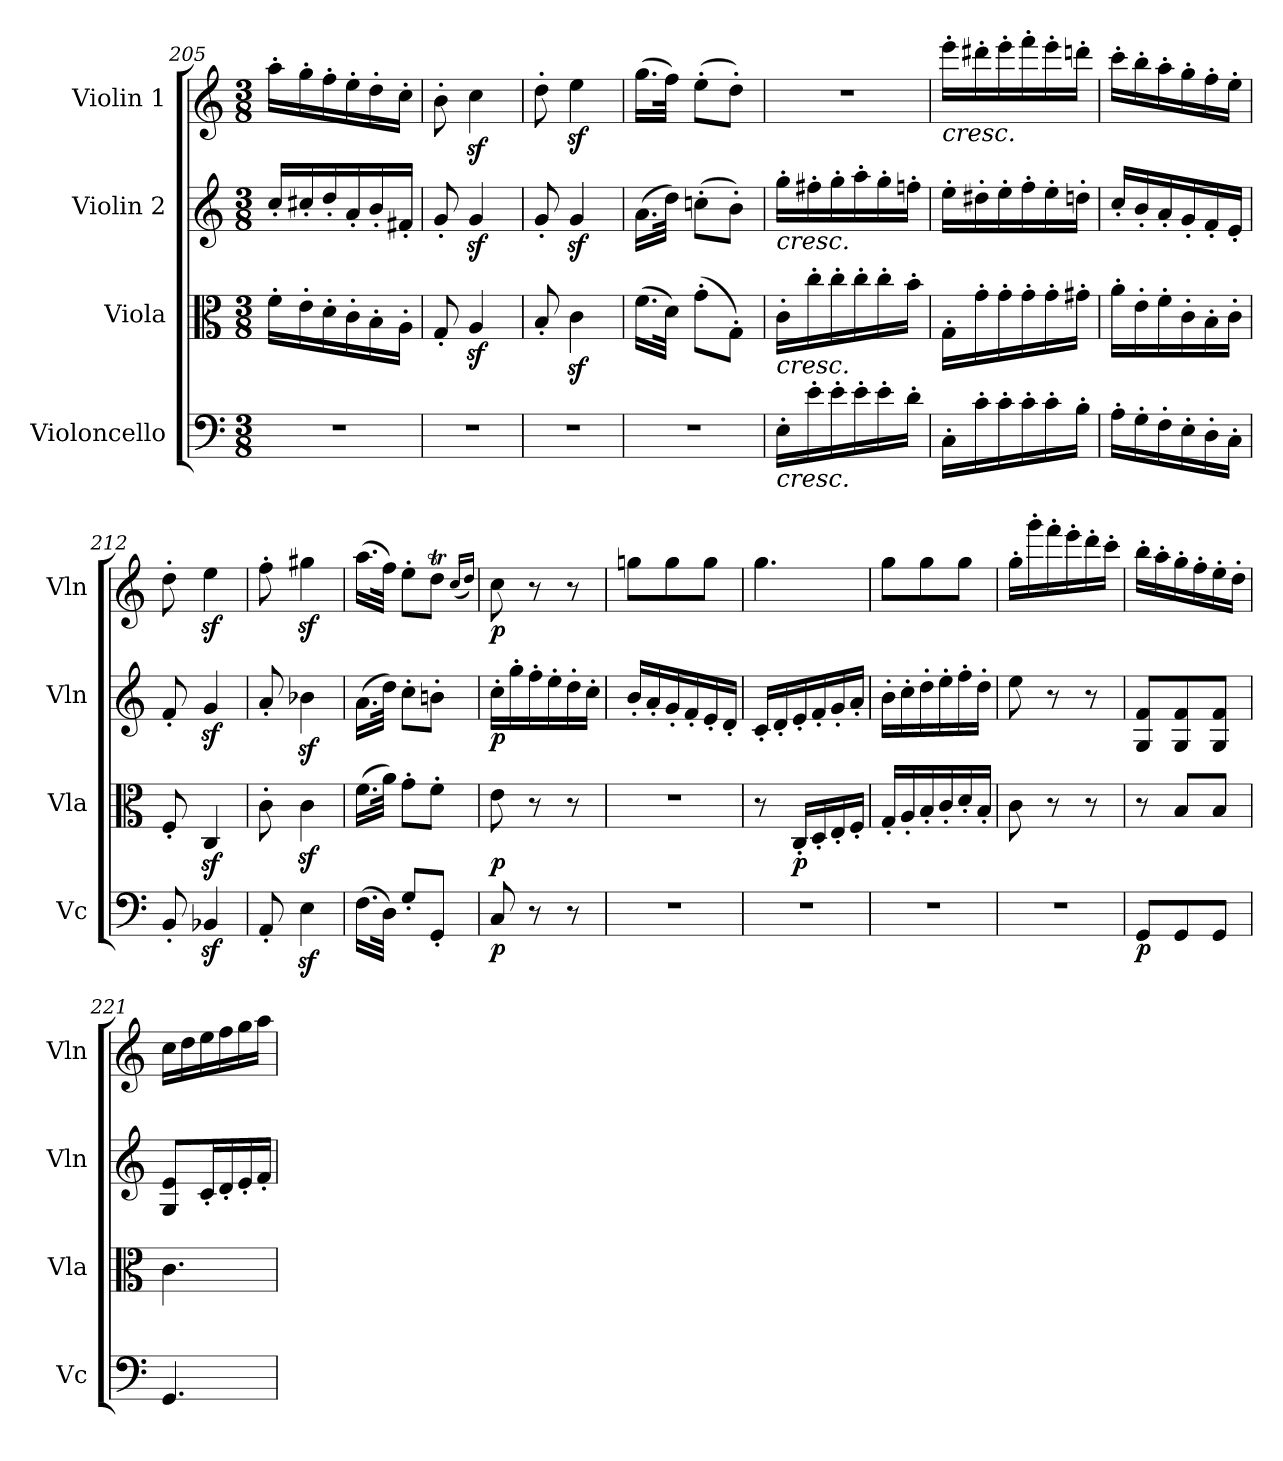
**kern	**dynam	**kern	**dynam	**kern	**dynam	**kern	**dynam
*part4	*part4	*part3	*part3	*part2	*part2	*part1	*part1
*staff4	*staff4	*staff3	*staff3	*staff2	*staff2	*staff1	*staff1
*I"Violoncello	*	*I"Viola	*	*I"Violin 2	*	*I"Violin 1	*
*I'Vc	*	*I'Vla	*	*I'Vln	*	*I'Vln	*
*clefF4	*	*clefC3	*	*clefG2	*	*clefG2	*
*k[]	*	*k[]	*	*k[]	*	*k[]	*
*M3/8	*	*M3/8	*	*M3/8	*	*M3/8	*
=205	=205	=205	=205	=205	=205	=205	=205
4.r	.	16f'\LL	.	16cc'/LL	.	16aa'\LL	.
.	.	16e'\	.	16cc#X'/	.	16gg'\	.
.	.	16d'\	.	16dd'/	.	16ff'\	.
.	.	16c'\	.	16a'/	.	16ee'\	.
.	.	16B'\	.	16b'/	.	16dd'\	.
.	.	16A'\JJ	.	16f#X'/JJ	.	16cc'\JJ	.
=206	=206	=206	=206	=206	=206	=206	=206
4.r	.	8G'/	.	8g'/	.	8b'\	.
.	.	4Az</	.	4gz</	.	4ccz<\	.
=207	=207	=207	=207	=207	=207	=207	=207
4.r	.	8B'/	.	8g'/	.	8dd'\	.
.	.	4cz<\	.	4gz</	.	4eez<\	.
=208	=208	=208	=208	=208	=208	=208	=208
4.r	.	(16.f\LL	.	(16.a\LL	.	(16.gg\LL	.
.	.	32d\JJk)	.	32dd\JJk)	.	32ff\JJk)	.
.	.	(8g'\L	.	(8ccn'\L	.	(8ee'\L	.
.	.	8G'\J)	.	8b'\J)	.	8dd'\J)	.
=209	=209	=209	=209	=209	=209	=209	=209
!	!	!	!	!LO:TX:b:i:t=cresc.	!	!	!
!	!	!LO:TX:b:i:t=cresc.	!	!	!	!	!
!LO:TX:b:i:t=cresc.	!	!	!	!	!	!	!
16E'\LL	.	16c'\LL	.	16gg'\LL	.	4.r	.
16e'\	.	16cc'\	.	16ff#X'\	.	.	.
16e'\	.	16cc'\	.	16gg'\	.	.	.
16e'\	.	16cc'\	.	16aa'\	.	.	.
16e'\	.	16cc'\	.	16gg'\	.	.	.
16d'\JJ	.	16b'\JJ	.	16ffn'\JJ	.	.	.
=210	=210	=210	=210	=210	=210	=210	=210
!	!	!	!	!	!	!LO:TX:b:i:t=cresc.	!
16C'\LL	.	16G'\LL	.	16ee'\LL	.	16eee'\LL	.
16c'\	.	16g'\	.	16dd#X'\	.	16ddd#X'\	.
16c'\	.	16g'\	.	16ee'\	.	16eee'\	.
16c'\	.	16g'\	.	16ff'\	.	16fff'\	.
16c'\	.	16g'\	.	16ee'\	.	16eee'\	.
16B'\JJ	.	16g#X'\JJ	.	16ddn'\JJ	.	16dddn'\JJ	.
!!LO:LB:g=z
=211	=211	=211	=211	=211	=211	=211	=211
16A'\LL	.	16a'\LL	.	16cc'/LL	.	16ccc'\LL	.
16G'\	.	16e'\	.	16b'/	.	16bb'\	.
16F'\	.	16f'\	.	16a'/	.	16aa'\	.
16E'\	.	16c'\	.	16g'/	.	16gg'\	.
16D'\	.	16B'\	.	16f'/	.	16ff'\	.
16C'\JJ	.	16c'\JJ	.	16e'/JJ	.	16ee'\JJ	.
=212	=212	=212	=212	=212	=212	=212	=212
8BB'/	.	8F'/	.	8f'/	.	8dd'\	.
4BB-Xz</	.	4Cz</	.	4gz</	.	4eez<\	.
=213	=213	=213	=213	=213	=213	=213	=213
8AA'/	.	8c'\	.	8a'/	.	8ff'\	.
4Ez<\	.	4cz<\	.	4b-Xz<\	.	4gg#Xz<\	.
!!LO:LB:g=z
=214	=214	=214	=214	=214	=214	=214	=214
(16.F\LL	.	(16.f\LL	.	(16.a\LL	.	(16.aa\LL	.
32D\JJk)	.	32a\JJk)	.	32dd\JJk)	.	32ff\JJk)	.
8G'/L	.	8g'\L	.	8cc'\L	.	8ee'\L	.
8GG'/J	.	8f'\J	.	8bn'\J	.	8ddT\J	.
.	.	.	.	.	.	(16qcc/LL	.
.	.	.	.	.	.	16qdd/JJ)	.
=215	=215	=215	=215	=215	=215	=215	=215
!	!LO:DY:b	!	!LO:DY:b	!	!LO:DY:b	!	!LO:DY:b
8C/	p	8e\	p	16cc'\LL	p	8cc\	p
.	.	.	.	16gg'\	.	.	.
8r	.	8r	.	16ff'\	.	8r	.
.	.	.	.	16ee'\	.	.	.
8r	.	8r	.	16dd'\	.	8r	.
.	.	.	.	16cc'\JJ	.	.	.
=216	=216	=216	=216	=216	=216	=216	=216
4.r	.	4.r	.	16b'/LL	.	8ggn\L	.
.	.	.	.	16a'/	.	.	.
.	.	.	.	16g'/	.	8gg\	.
.	.	.	.	16f'/	.	.	.
.	.	.	.	16e'/	.	8gg\J	.
.	.	.	.	16d'/JJ	.	.	.
=217	=217	=217	=217	=217	=217	=217	=217
4.r	.	8r	.	16c'/LL	.	4.gg\	.
.	.	.	.	16d'/	.	.	.
!	!	!	!LO:DY:b	!	!	!	!
.	.	16C'/LL	p	16e'/	.	.	.
.	.	16D'/	.	16f'/	.	.	.
.	.	16E'/	.	16g'/	.	.	.
.	.	16F'/JJ	.	16a'/JJ	.	.	.
=218	=218	=218	=218	=218	=218	=218	=218
4.r	.	16G'/LL	.	16b'\LL	.	8gg\L	.
.	.	16A'/	.	16cc'\	.	.	.
.	.	16B'/	.	16dd'\	.	8gg\	.
.	.	16c'/	.	16ee'\	.	.	.
.	.	16d'/	.	16ff'\	.	8gg\J	.
.	.	16B'/JJ	.	16dd'\JJ	.	.	.
=219	=219	=219	=219	=219	=219	=219	=219
4.r	.	8c\	.	8ee\	.	16gg'\LL	.
.	.	.	.	.	.	16ggg'\	.
.	.	8r	.	8r	.	16fff'\	.
.	.	.	.	.	.	16eee'\	.
.	.	8r	.	8r	.	16ddd'\	.
.	.	.	.	.	.	16ccc'\JJ	.
=220	=220	=220	=220	=220	=220	=220	=220
!	!LO:DY:b	!	!	!	!	!	!
8GG/L	p	8r	.	8G/ 8f/L	.	16bb'\LL	.
.	.	.	.	.	.	16aa'\	.
8GG/	.	8B/L	.	8G/ 8f/	.	16gg'\	.
.	.	.	.	.	.	16ff'\	.
8GG/J	.	8B/J	.	8G/ 8f/J	.	16ee'\	.
.	.	.	.	.	.	16dd'\JJ	.
!!LO:LB:g=z
=221	=221	=221	=221	=221	=221	=221	=221
4.GG/	.	4.c\	.	8G/ 8e/L	.	16cc\LL	.
.	.	.	.	.	.	16dd\	.
.	.	.	.	16c'/L	.	16ee\	.
.	.	.	.	16d'/	.	16ff\	.
.	.	.	.	16e'/	.	16gg\	.
.	.	.	.	16f'/JJ	.	16aa\JJ	.
=	=	=	=	=	=	=	=
*-	*-	*-	*-	*-	*-	*-	*-
